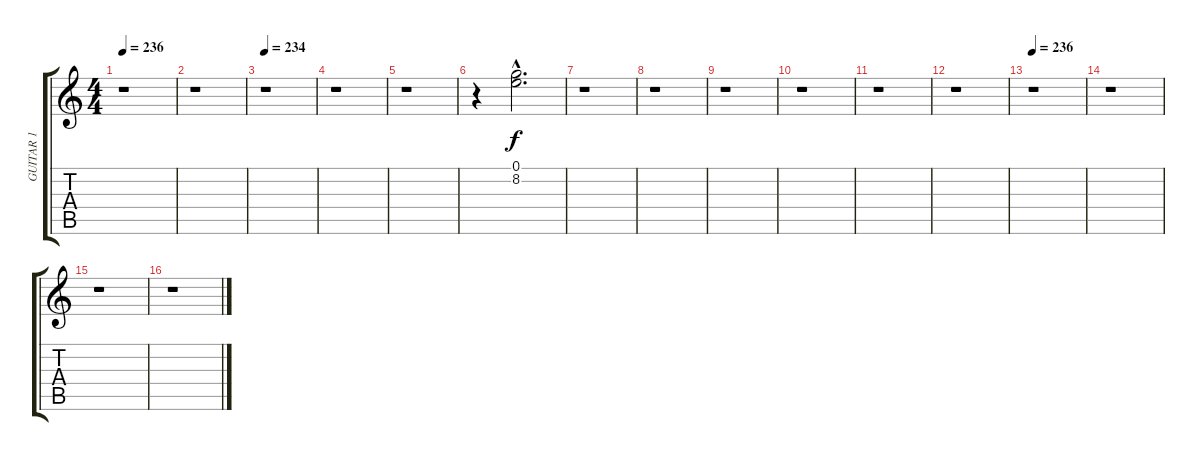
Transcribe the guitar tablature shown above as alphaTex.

\track ("GUITAR 1 " "GUITAR 1 ") {instrument overdrivenguitar}
\staff {score tabs}
\tuning (E4 B3 G3 D3 A2 E2) {hide}
\ts (4 4)
\tempo 236
\clef g2
\ks c
r.1{dy f} |
r.1 |
\tempo 234
r.1 |
r.1 |
r.1 |
r.4 (0.1{hac} 8.2{hac}).2{d balance 16} |
r.1 |
r.1 |
r.1 |
r.1 |
r.1 |
r.1 |
\tempo 236
r.1 |
r.1 |
r.1 |
r.1
